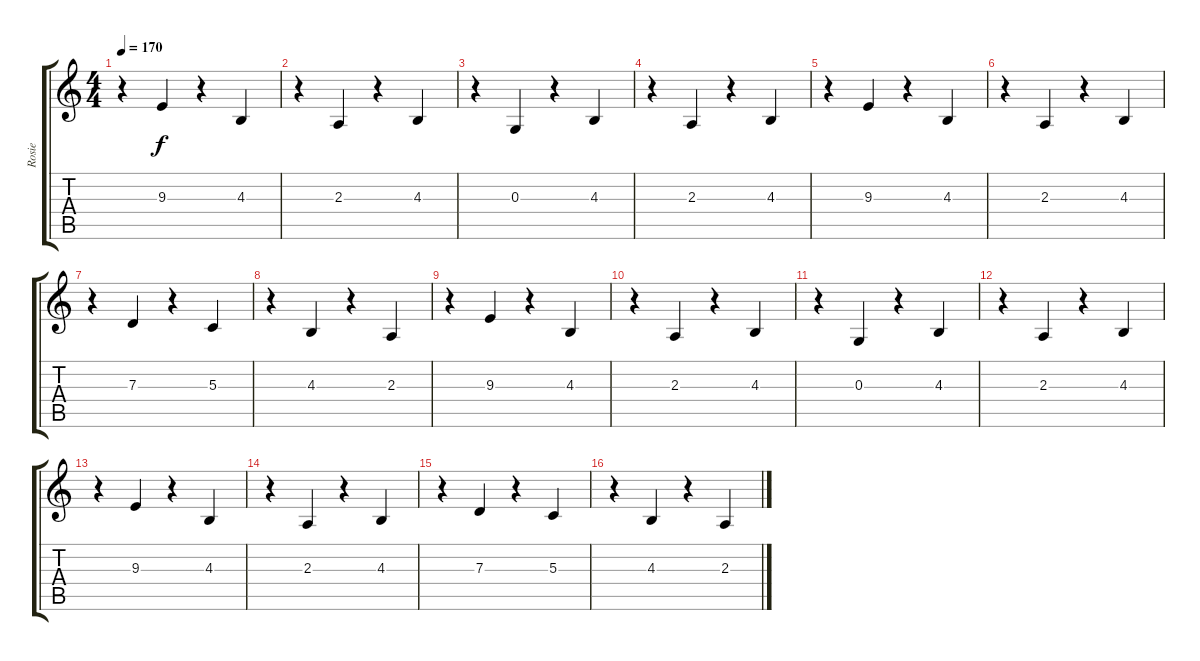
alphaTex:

\track ("Rosie" "Rosie") {instrument choiraahs}
\staff {score tabs}
\tuning (E4 B3 G3 D3 A2 D2) {hide}
\ts (4 4)
\tempo 170
\clef g2
\ks c
r.4{dy f volume 12} 9.3.4 r.4 4.3.4 |
r.4 2.3.4 r.4 4.3.4 |
r.4 0.3.4 r.4 4.3.4 |
r.4 2.3.4 r.4 4.3.4 |
r.4 9.3.4 r.4 4.3.4 |
r.4 2.3.4 r.4 4.3.4 |
r.4 7.3.4 r.4 5.3.4 |
r.4 4.3.4 r.4 2.3.4 |
r.4 9.3.4 r.4 4.3.4 |
r.4 2.3.4 r.4 4.3.4 |
r.4 0.3.4 r.4 4.3.4 |
r.4 2.3.4 r.4 4.3.4 |
r.4 9.3.4 r.4 4.3.4 |
r.4 2.3.4 r.4 4.3.4 |
r.4 7.3.4 r.4 5.3.4 |
r.4 4.3.4 r.4 2.3.4
